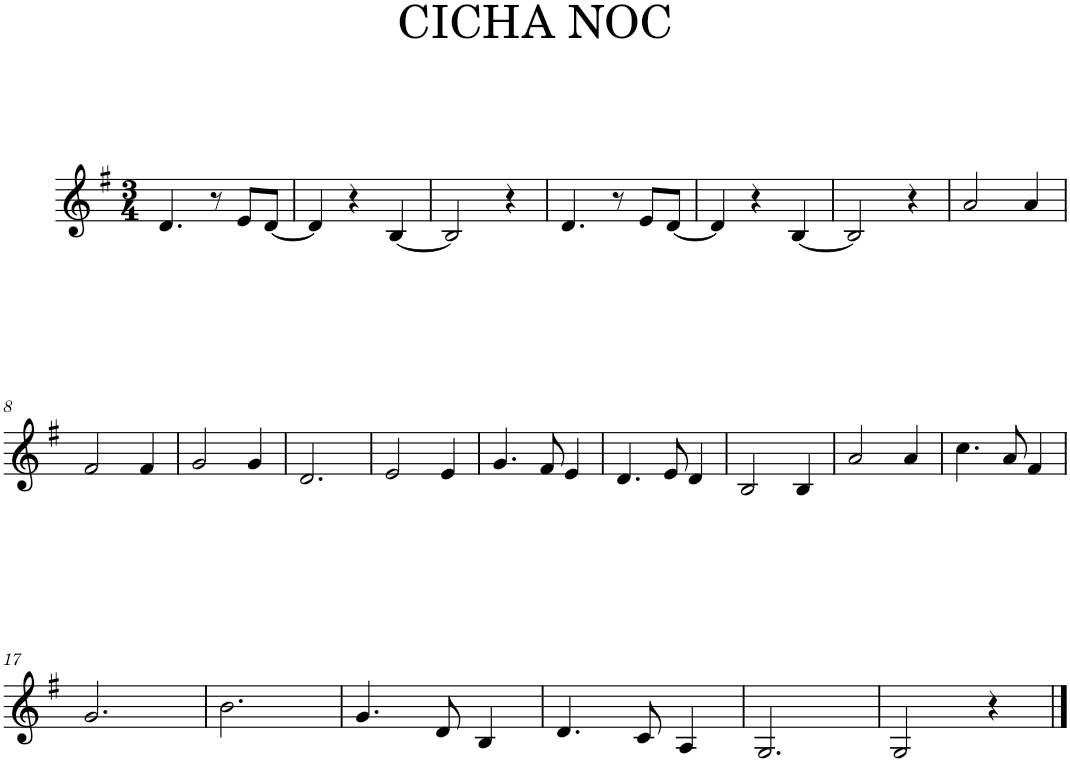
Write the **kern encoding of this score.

**kern
*part1
*staff1
*I"Piano
*I'Pno.
*clefG2
*k[f#]
*M3/4
=1
4.d/
8r
8e/L
[8d/J
=2
4d/]
4r
[4B/
=3
2B/]
4r
=4
4.d/
8r
8e/L
[8d/J
=5
4d/]
4r
[4B/
=6
2B/]
4r
=7
2a/
4a/
!!LO:LB:g=z
=8
2f#/
4f#/
=9
2g/
4g/
=10
2.d/
=11
2e/
4e/
=12
4.g/
8f#/
4e/
=13
4.d/
8e/
4d/
=14
2B/
4B/
=15
2a/
4a/
=16
4.cc\
8a/
4f#/
!!LO:LB:g=z
=17
2.g/
=18
2.b\
=19
4.g/
8d/
4B/
=20
4.d/
8c/
4A/
=21
2.G/
=22
2G/
4r
==
*-
